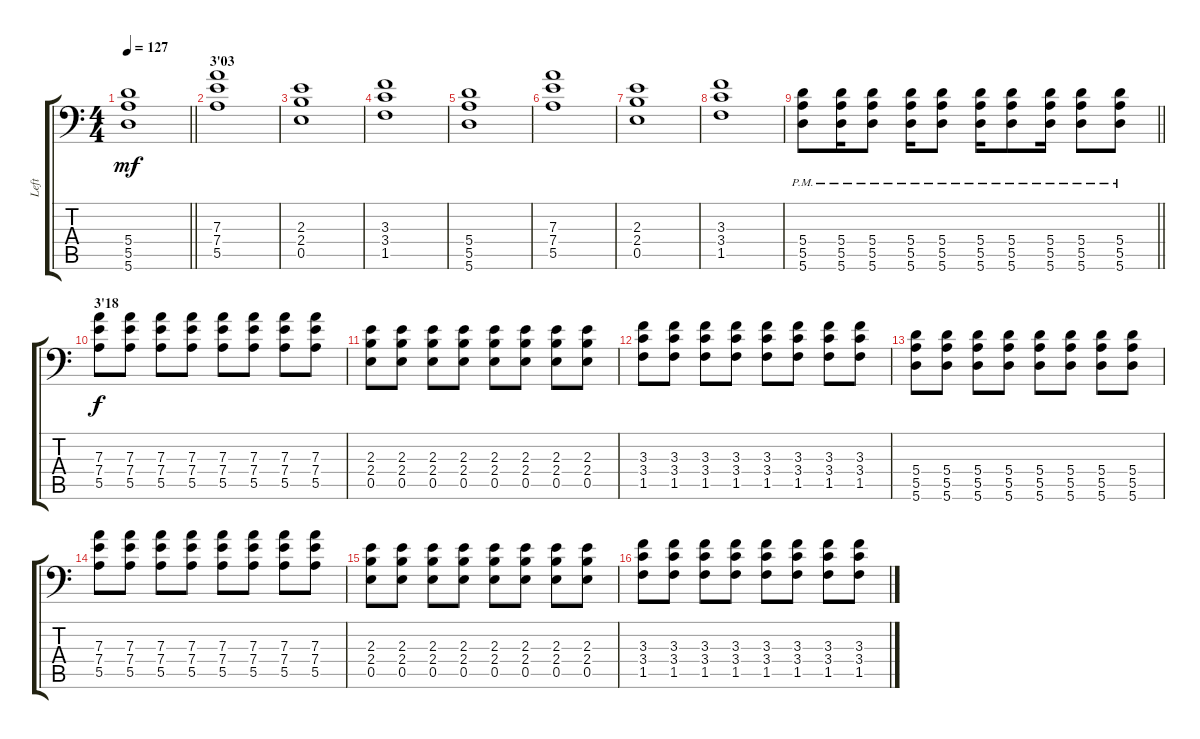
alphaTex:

\track ("Left" "Left") {instrument distortionguitar}
\staff {score tabs}
\tuning (B3 Gb3 D3 A2 E2 A1) {hide}
\ts (4 4)
\tempo 127
\clef f4
\barLineRight lightlight
\ks c
(5.4 5.5 5.6).1{dy mf} |
\section ("" "3'03")
(7.3 7.4 5.5).1 |
(2.3 2.4 0.5).1 |
(3.3 3.4 1.5).1 |
(5.4 5.5 5.6).1 |
(7.3 7.4 5.5).1 |
(2.3 2.4 0.5).1 |
(3.3 3.4 1.5).1 |
\barLineRight lightlight
(5.4{pm} 5.5{pm} 5.6{pm}).8 (5.4{pm} 5.5{pm} 5.6{pm}).16 (5.4{pm} 5.5{pm} 5.6{pm}).8 (5.4{pm} 5.5{pm} 5.6{pm}).16 (5.4{pm} 5.5{pm} 5.6{pm}).8 (5.4{pm} 5.5{pm} 5.6{pm}).16 (5.4{pm} 5.5{pm} 5.6{pm}).8 (5.4{pm} 5.5{pm} 5.6{pm}).16 (5.4{pm} 5.5{pm} 5.6{pm}).8 (5.4{pm} 5.5{pm} 5.6{pm}).8 |
\section ("" "3'18")
(7.3 7.4 5.5).8{dy f} (7.3 7.4 5.5).8 (7.3 7.4 5.5).8 (7.3 7.4 5.5).8 (7.3 7.4 5.5).8 (7.3 7.4 5.5).8 (7.3 7.4 5.5).8 (7.3 7.4 5.5).8 |
(2.3 2.4 0.5).8 (2.3 2.4 0.5).8 (2.3 2.4 0.5).8 (2.3 2.4 0.5).8 (2.3 2.4 0.5).8 (2.3 2.4 0.5).8 (2.3 2.4 0.5).8 (2.3 2.4 0.5).8 |
(3.3 3.4 1.5).8 (3.3 3.4 1.5).8 (3.3 3.4 1.5).8 (3.3 3.4 1.5).8 (3.3 3.4 1.5).8 (3.3 3.4 1.5).8 (3.3 3.4 1.5).8 (3.3 3.4 1.5).8 |
(5.4 5.5 5.6).8 (5.4 5.5 5.6).8 (5.4 5.5 5.6).8 (5.4 5.5 5.6).8 (5.4 5.5 5.6).8 (5.4 5.5 5.6).8 (5.4 5.5 5.6).8 (5.4 5.5 5.6).8 |
(7.3 7.4 5.5).8 (7.3 7.4 5.5).8 (7.3 7.4 5.5).8 (7.3 7.4 5.5).8 (7.3 7.4 5.5).8 (7.3 7.4 5.5).8 (7.3 7.4 5.5).8 (7.3 7.4 5.5).8 |
(2.3 2.4 0.5).8 (2.3 2.4 0.5).8 (2.3 2.4 0.5).8 (2.3 2.4 0.5).8 (2.3 2.4 0.5).8 (2.3 2.4 0.5).8 (2.3 2.4 0.5).8 (2.3 2.4 0.5).8 |
(3.3 3.4 1.5).8 (3.3 3.4 1.5).8 (3.3 3.4 1.5).8 (3.3 3.4 1.5).8 (3.3 3.4 1.5).8 (3.3 3.4 1.5).8 (3.3 3.4 1.5).8 (3.3 3.4 1.5).8
